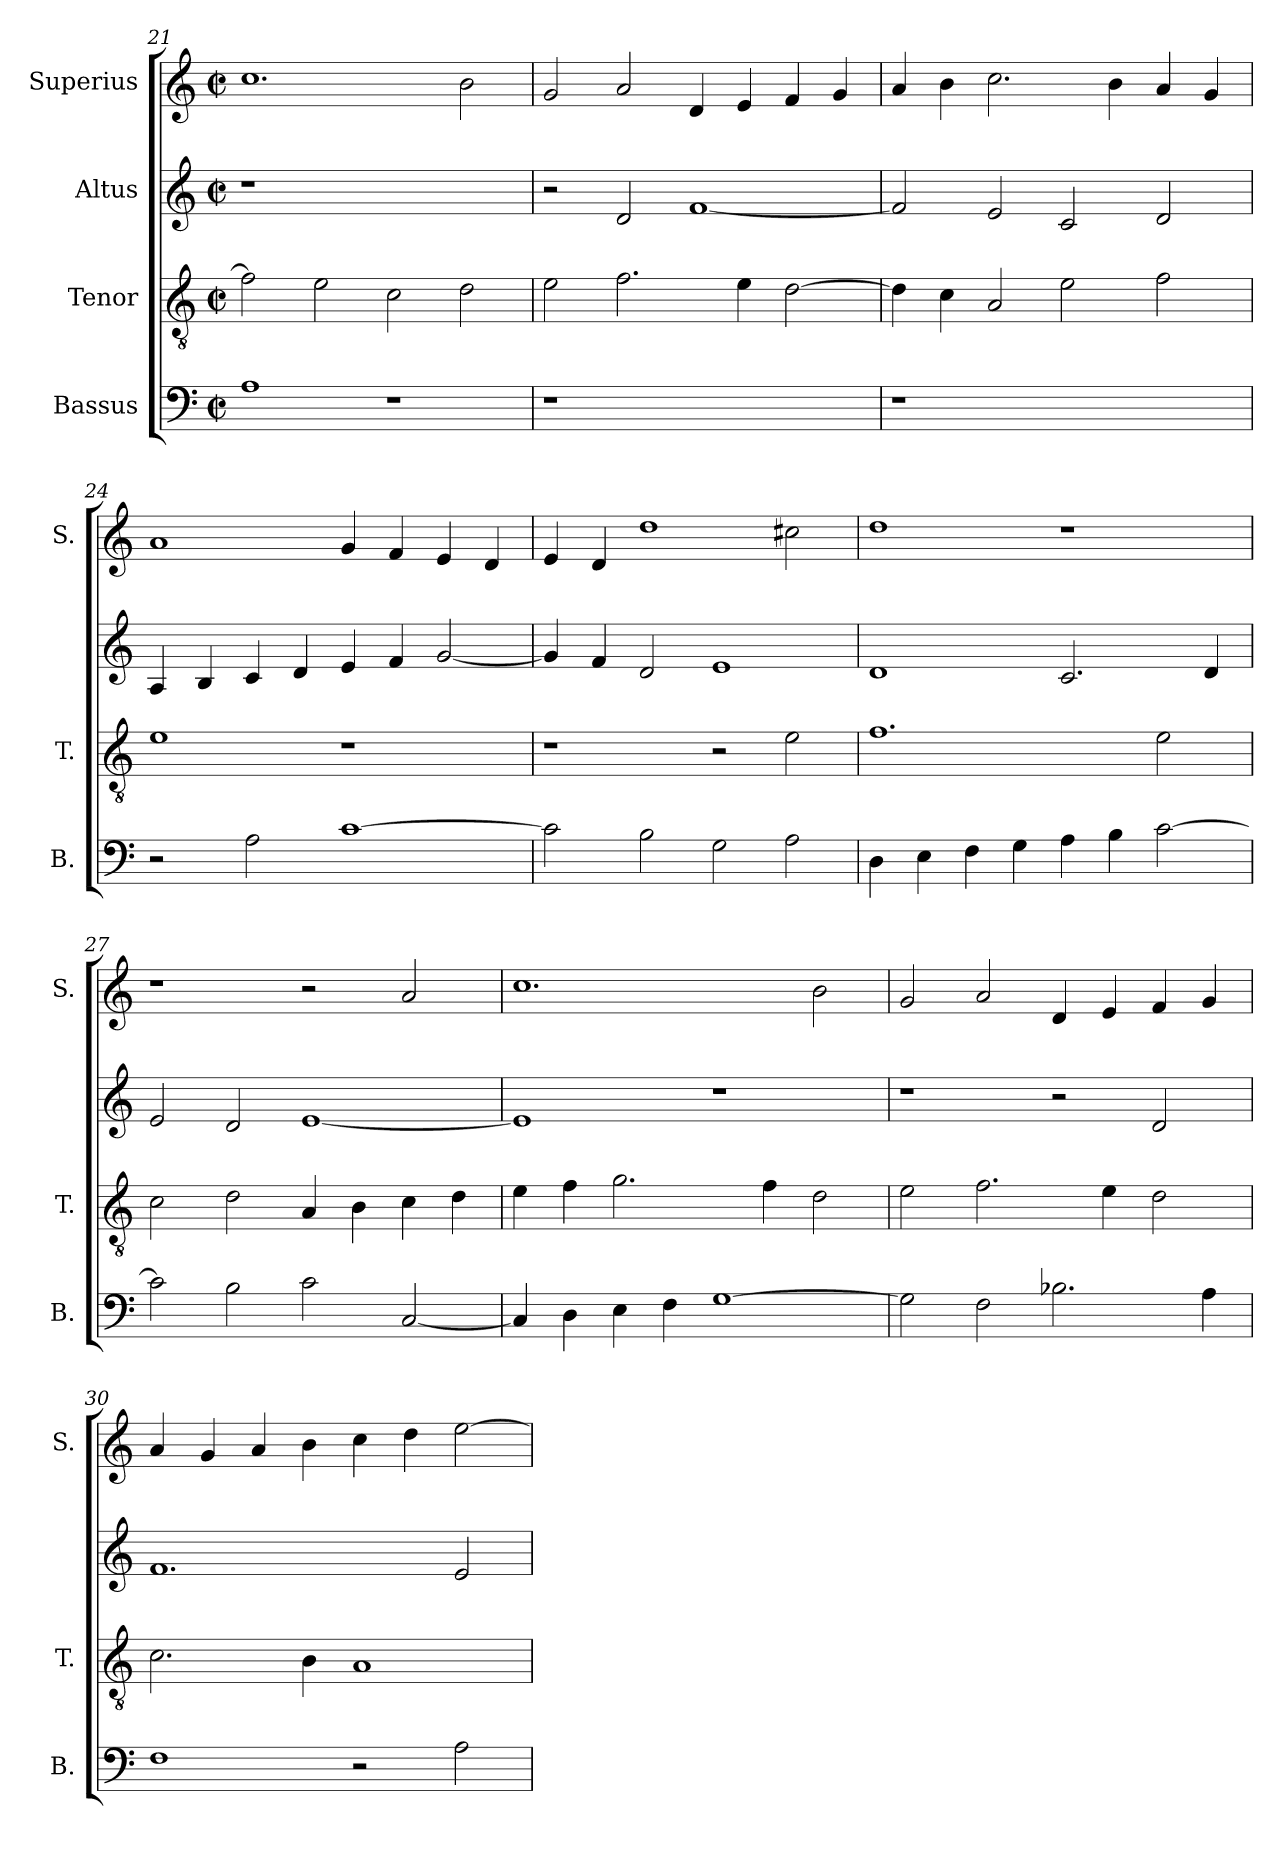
**kern	**kern	**kern	**kern
*part4	*part3	*part2	*part1
*staff4	*staff3	*staff2	*staff1
*I"Bassus	*I"Tenor	*I"Altus	*I"Superius
*I'B.	*I'T.	*	*I'S.
*clefF4	*clefGv2	*clefG2	*clefG2
*	*ITrd7c12	*	*
*k[]	*k[]	*k[]	*k[]
*C:	*C:	*C:	*C:
*M2/2	*M2/2	*M2/2	*M2/2
*met(c|)	*met(c|)	*met(c|)	*met(c|)
=21	=21	=21	=21
!	!	!LO:N:vis=1	!
1Ai	2Fi\]	1r	1.cci
.	2Ei\	.	.
1r	2Ci\	1ryy	.
.	2Di\	.	2bi\
=22	=22	=22	=22
!LO:N:vis=1	!	!	!
1r	2Ei\	2r	2gi/
.	2.Fi\	2di/	2ai/
1ryy	.	[<1fi	4di/
.	4Ei\	.	4ei/
.	[>2Di\	.	4fi/
.	.	.	4gi/
=23	=23	=23	=23
!LO:N:vis=1	!	!	!
1r	4Di\]	2fi/]	4ai/
.	4Ci\	.	4bi\
.	2AAi/	2ei/	2.cci\
1ryy	2Ei\	2ci/	.
.	.	.	4bi\
.	2Fi\	2di/	4ai/
.	.	.	4gi/
!!LO:LB:g=z
=24	=24	=24	=24
2r	1Ei	4Ai/	1ai
.	.	4Bi/	.
2Ai\	.	4ci/	.
.	.	4di/	.
[>1ci	1r	4ei/	4gi/
.	.	4fi/	4fi/
.	.	[<2gi/	4ei/
.	.	.	4di/
=25	=25	=25	=25
2ci\]	1r	4gi/]	4ei/
.	.	4fi/	4di/
2Bi\	.	2di/	1ddi
2Gi\	2r	1ei	.
2Ai\	2Ei\	.	2cc#Xi\
=26	=26	=26	=26
4Di\	1.Fi	1di	1ddi
4Ei\	.	.	.
4Fi\	.	.	.
4Gi\	.	.	.
4Ai\	.	2.ci/	1r
4Bi\	.	.	.
[>2ci\	2Ei\	.	.
.	.	4di/	.
=27	=27	=27	=27
2ci\]	2Ci\	2ei/	1r
2Bi\	2Di\	2di/	.
2ci\	4AAi/	[<1ei	2r
.	4BBi\	.	.
[<2Ci/	4Ci\	.	2ai/
.	4Di\	.	.
!!LO:PB:g=z
=28	=28	=28	=28
4Ci/]	4Ei\	1ei]	1.cci
4Di\	4Fi\	.	.
4Ei\	2.Gi\	.	.
4Fi\	.	.	.
[>1Gi	.	1r	.
.	4Fi\	.	.
.	2Di\	.	2bi\
=29	=29	=29	=29
2Gi\]	2Ei\	1r	2gi/
2Fi\	2.Fi\	.	2ai/
2.B-Xi\	.	2r	4di/
.	4Ei\	.	4ei/
.	2Di\	2di/	4fi/
4Ai\	.	.	4gi/
=30	=30	=30	=30
1Fi	2.Ci\	1.fi	4ai/
.	.	.	4gi/
.	.	.	4ai/
.	4BBi\	.	4bi\
2r	1AAi	.	4cci\
.	.	.	4ddi\
2Ai\	.	2ei/	[>2eei\
=	=	=	=
*-	*-	*-	*-
